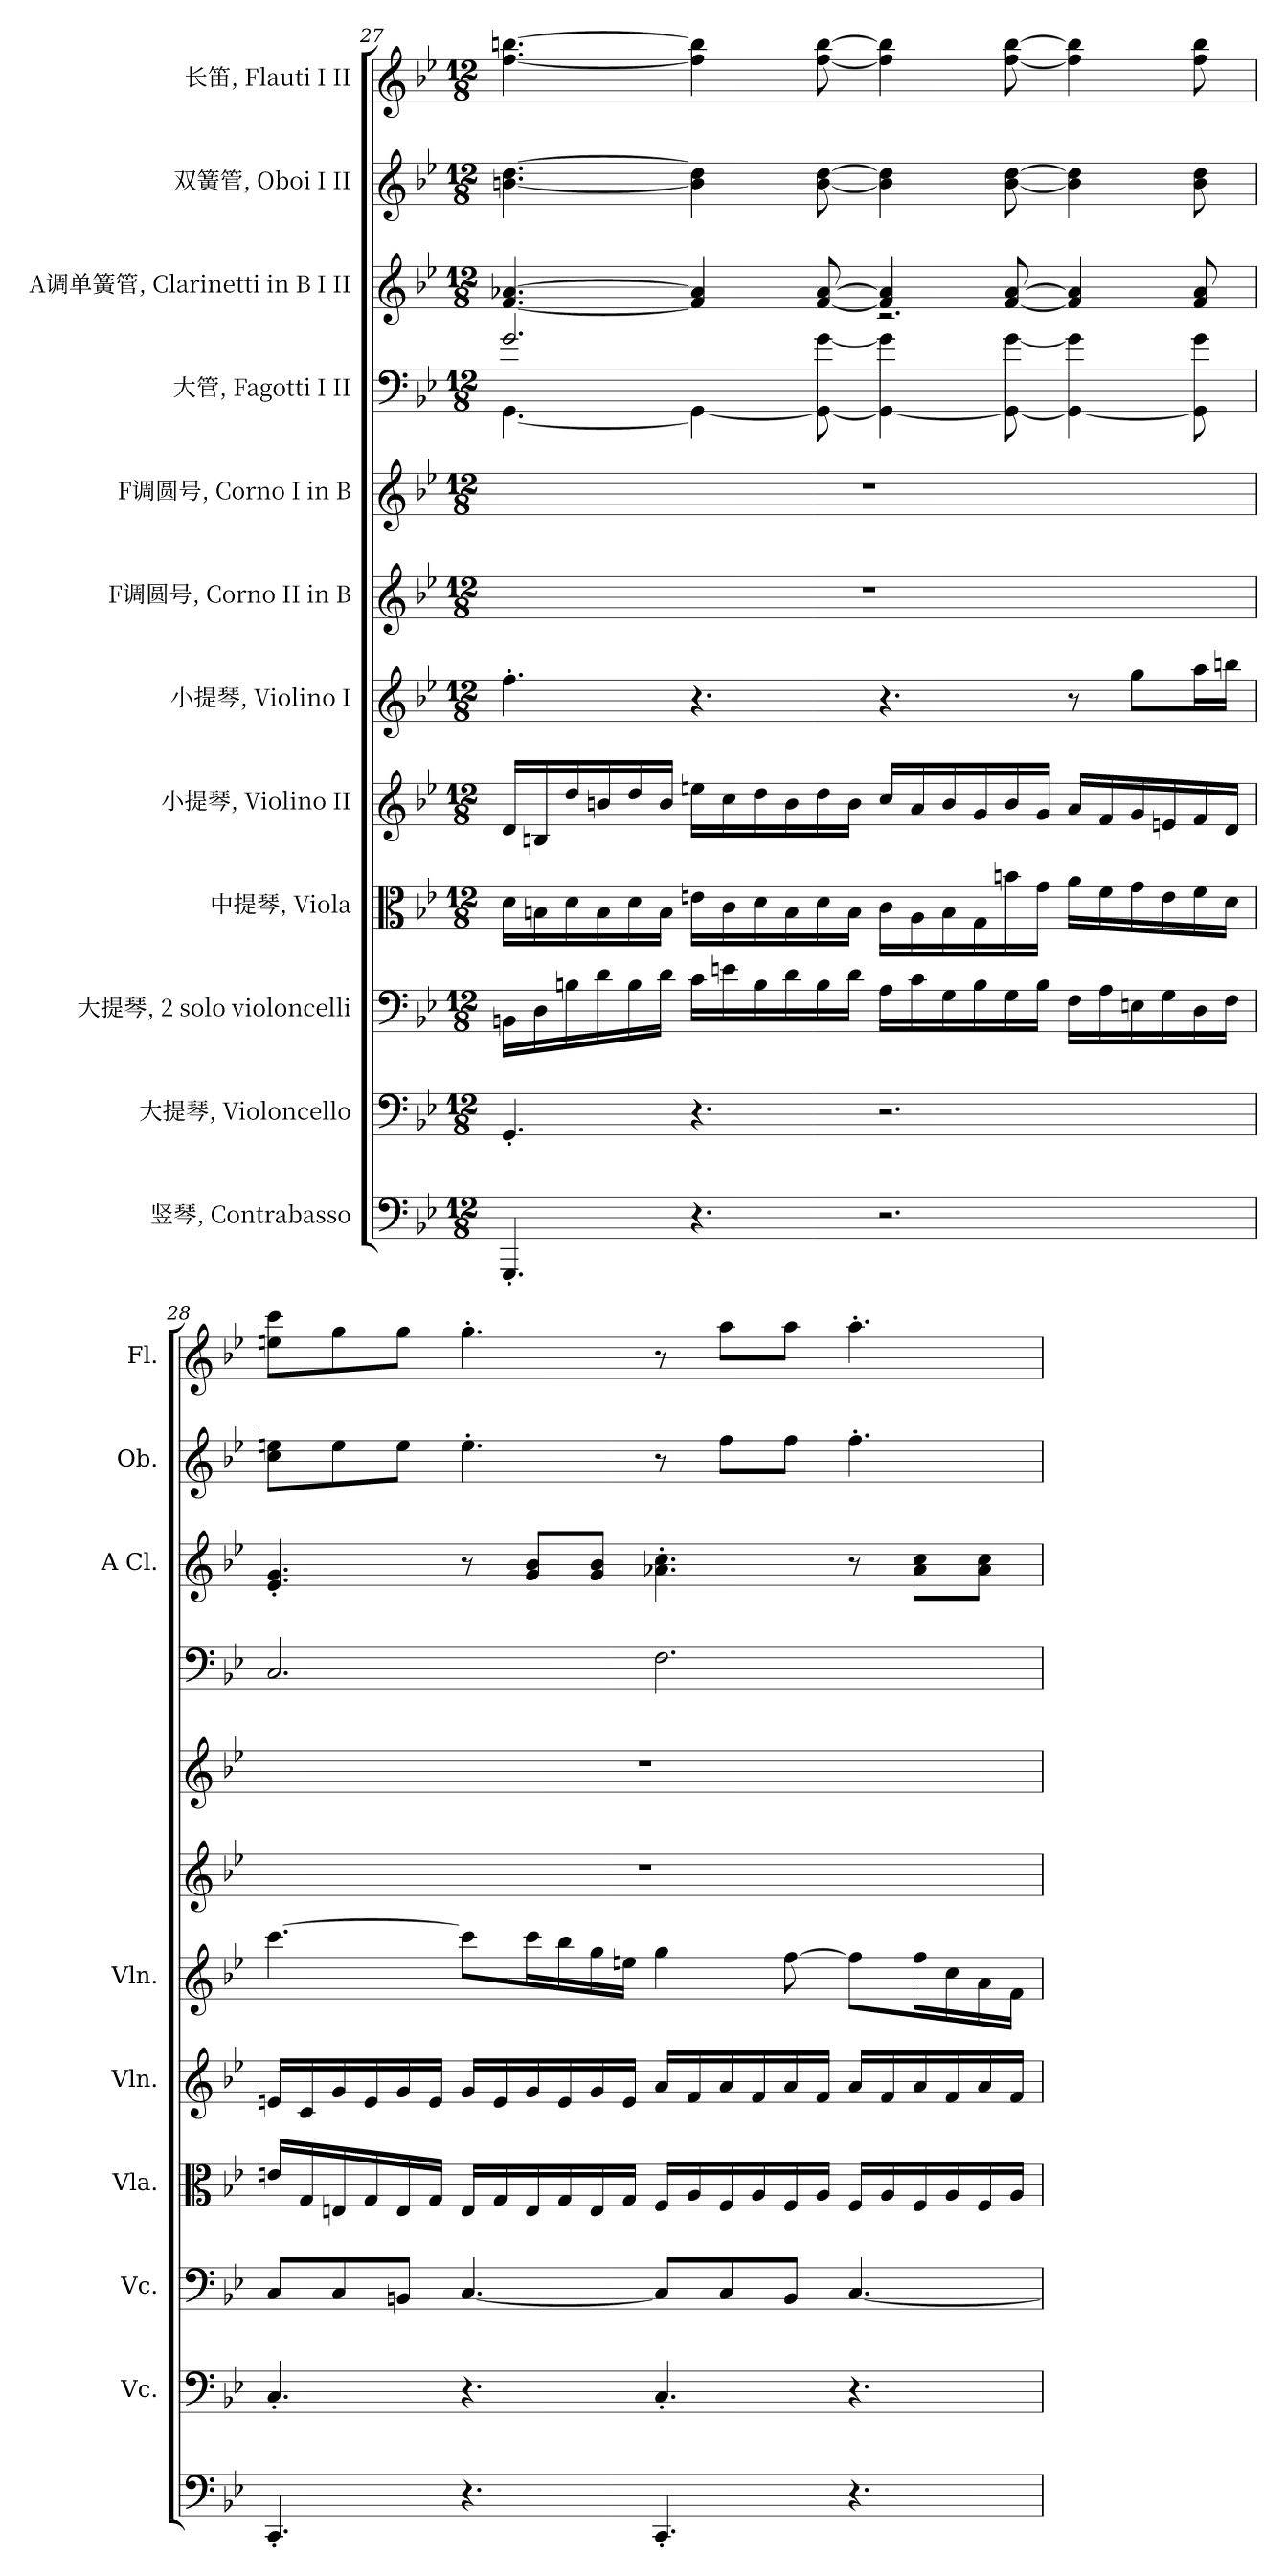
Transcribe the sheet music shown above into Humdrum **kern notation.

**kern	**kern	**kern	**kern	**kern	**kern	**kern	**kern	**kern	**kern	**kern	**kern
*part12	*part11	*part10	*part9	*part8	*part7	*part6	*part5	*part4	*part3	*part2	*part1
*staff12	*staff11	*staff10	*staff9	*staff8	*staff7	*staff6	*staff5	*staff4	*staff3	*staff2	*staff1
*I"竖琴, Contrabasso	*I"大提琴, Violoncello	*I"大提琴, 2 solo violoncelli	*I"中提琴, Viola	*I"小提琴, Violino II	*I"小提琴, Violino I	*I"F调圆号, Corno II in B	*I"F调圆号, Corno I in B	*I"大管, Fagotti I II	*I"A调单簧管, Clarinetti in B I II	*I"双簧管, Oboi I II	*I"长笛, Flauti I II
*	*I'Vc.	*I'Vc.	*I'Vla.	*I'Vln.	*I'Vln.	*	*	*	*I'A Cl.	*I'Ob.	*I'Fl.
!!LO:PB:g=z
*clefF4	*clefF4	*clefF4	*clefC3	*clefG2	*clefG2	*clefG2	*clefG2	*clefF4	*clefG2	*clefG2	*clefG2
*	*	*	*	*	*	*ITrd4c7	*ITrd4c7	*	*ITrd2c3	*	*
*k[b-e-]	*k[b-e-]	*k[b-e-]	*k[b-e-]	*k[b-e-]	*k[b-e-]	*k[b-e-a-]	*k[b-e-a-]	*k[b-e-]	*k[f#]	*k[b-e-]	*k[b-e-]
*M12/8	*M12/8	*M12/8	*M12/8	*M12/8	*M12/8	*M12/8	*M12/8	*M12/8	*M12/8	*M12/8	*M12/8
*MM58	*MM58	*MM58	*MM58	*MM58	*MM58	*MM58	*MM58	*MM58	*MM58	*MM58	*MM58
=27	=27	=27	=27	=27	=27	=27	=27	=27	=27	=27	=27
*	*	*	*	*	*	*	*	*^	*	*	*
4.GGG'/	4.GG'/	16BBn\LL	16d\LL	16d/LL	4.ff'\	1.r	1.r	2.g/	[4.GG\	[4.d/ [4.fn/	[4.bn\ [4.dd\	[4.ff\ [4.bbn\
.	.	16D\	16Bn\	16Bn/	.	.	.	.	.	.	.	.
.	.	16Bn\	16d\	16dd/	.	.	.	.	.	.	.	.
.	.	16d\	16B\	16bn/	.	.	.	.	.	.	.	.
.	.	16B\	16d\	16dd/	.	.	.	.	.	.	.	.
.	.	16d\JJ	16B\JJ	16b/JJ	.	.	.	.	.	.	.	.
*	*	*	*	*	*	*	*	*	*	*	*	*MM58
4.r	4.r	16c\LL	16en\LL	16een\LL	4.r	.	.	.	4GG\_	4d/] 4f/]	4b\] 4dd\]	4ff\] 4bb\]
.	.	16en\	16c\	16cc\	.	.	.	.	.	.	.	.
.	.	16B\	16d\	16dd\	.	.	.	.	.	.	.	.
.	.	16d\	16B\	16b\	.	.	.	.	.	.	.	.
.	.	16B\	16d\	16dd\	.	.	.	.	8GG\_ [8g\	[8d/ [8f/	[8b\ [8dd\	[8ff\ [8bb\
.	.	16d\JJ	16B\JJ	16b\JJ	.	.	.	.	.	.	.	.
*	*	*	*	*	*	*	*	*	*	*	*	*MM58
2.r	2.r	16A\LL	16c\LL	16cc/LL	4.r	.	.	2.r	4GG\_ 4g\]	4d/] 4f/]	4b\] 4dd\]	4ff\] 4bb\]
.	.	16c\	16A\	16a/	.	.	.	.	.	.	.	.
.	.	16G\	16B\	16b/	.	.	.	.	.	.	.	.
.	.	16B\	16G\	16g/	.	.	.	.	.	.	.	.
.	.	16G\	16bn\	16b/	.	.	.	.	8GG\_ [8g\	[8d/ [8f/	[8b\ [8dd\	[8ff\ [8bb\
.	.	16B\JJ	16g\JJ	16g/JJ	.	.	.	.	.	.	.	.
*	*	*	*	*	*	*	*	*	*	*	*	*MM58
.	.	16F\LL	16a\LL	16a/LL	8r	.	.	.	4GG\_ 4g\]	4d/] 4f/]	4b\] 4dd\]	4ff\] 4bb\]
.	.	16A\	16f\	16f/	.	.	.	.	.	.	.	.
.	.	16En\	16g\	16g/	8gg\L	.	.	.	.	.	.	.
.	.	16G\	16e\	16en/	.	.	.	.	.	.	.	.
.	.	16D\	16f\	16f/	16aa\L	.	.	.	8GG\] 8g\	8d/ 8f/	8b\ 8dd\	8ff\ 8bb\
.	.	16F\JJ	16d\JJ	16d/JJ	16bbn\JJ	.	.	.	.	.	.	.
*	*	*	*	*	*	*	*	*v	*v	*	*	*
!!LO:PB:g=z
=28	=28	=28	=28	=28	=28	=28	=28	=28	=28	=28	=28
*	*	*	*	*	*	*	*	*	*	*	*MM58
4.CC'/	4.C'/	8C/L	16en/LL	16en/LL	[4.ccc\	1.r	1.r	2.C/	4.c/' 4.e/'	8cc\ 8een\L	8een\ 8ccc\L
.	.	.	16G/	16c/	.	.	.	.	.	.	.
*	*	*	*	*	*	*	*	*	*	*	*MM64
.	.	8C/	16En/	16g/	.	.	.	.	.	8ee\	8gg\
.	.	.	16G/	16e/	.	.	.	.	.	.	.
.	.	8BBn/J	16E/	16g/	.	.	.	.	.	8ee\J	8gg\J
.	.	.	16G/JJ	16e/JJ	.	.	.	.	.	.	.
*	*	*	*	*	*	*	*	*	*	*	*MM58
4.r	4.r	[4.C/	16E/LL	16g/LL	8ccc\L]	.	.	.	8r	4.ee'\	4.gg'\
.	.	.	16G/	16e/	.	.	.	.	.	.	.
.	.	.	16E/	16g/	16ccc\L	.	.	.	8e/ 8g/L	.	.
.	.	.	16G/	16e/	16bb-\	.	.	.	.	.	.
.	.	.	16E/	16g/	16gg\	.	.	.	8e/ 8g/J	.	.
.	.	.	16G/JJ	16e/JJ	16een\JJ	.	.	.	.	.	.
*	*	*	*	*	*	*	*	*	*	*	*MM58
4.CC'/	4.C'/	8C/L]	16F/LL	16a/LL	4gg\	.	.	2.F\	4.fn\' 4.a\'	8r	8r
.	.	.	16A/	16f/	.	.	.	.	.	.	.
*	*	*	*	*	*	*	*	*	*	*	*MM64
.	.	8C/	16F/	16a/	.	.	.	.	.	8ff\L	8aa\L
.	.	.	16A/	16f/	.	.	.	.	.	.	.
.	.	8BB/J	16F/	16a/	[8ff\	.	.	.	.	8ff\J	8aa\J
.	.	.	16A/JJ	16f/JJ	.	.	.	.	.	.	.
*	*	*	*	*	*	*	*	*	*	*	*MM58
4.r	4.r	[4.C/	16F/LL	16a/LL	8ff\L]	.	.	.	8r	4.ff'\	4.aa'\
.	.	.	16A/	16f/	.	.	.	.	.	.	.
.	.	.	16F/	16a/	16ff\L	.	.	.	8f\ 8a\L	.	.
.	.	.	16A/	16f/	16cc\	.	.	.	.	.	.
.	.	.	16F/	16a/	16a\	.	.	.	8f\ 8a\J	.	.
.	.	.	16A/JJ	16f/JJ	16f\JJ	.	.	.	.	.	.
=	=	=	=	=	=	=	=	=	=	=	=
*-	*-	*-	*-	*-	*-	*-	*-	*-	*-	*-	*-
